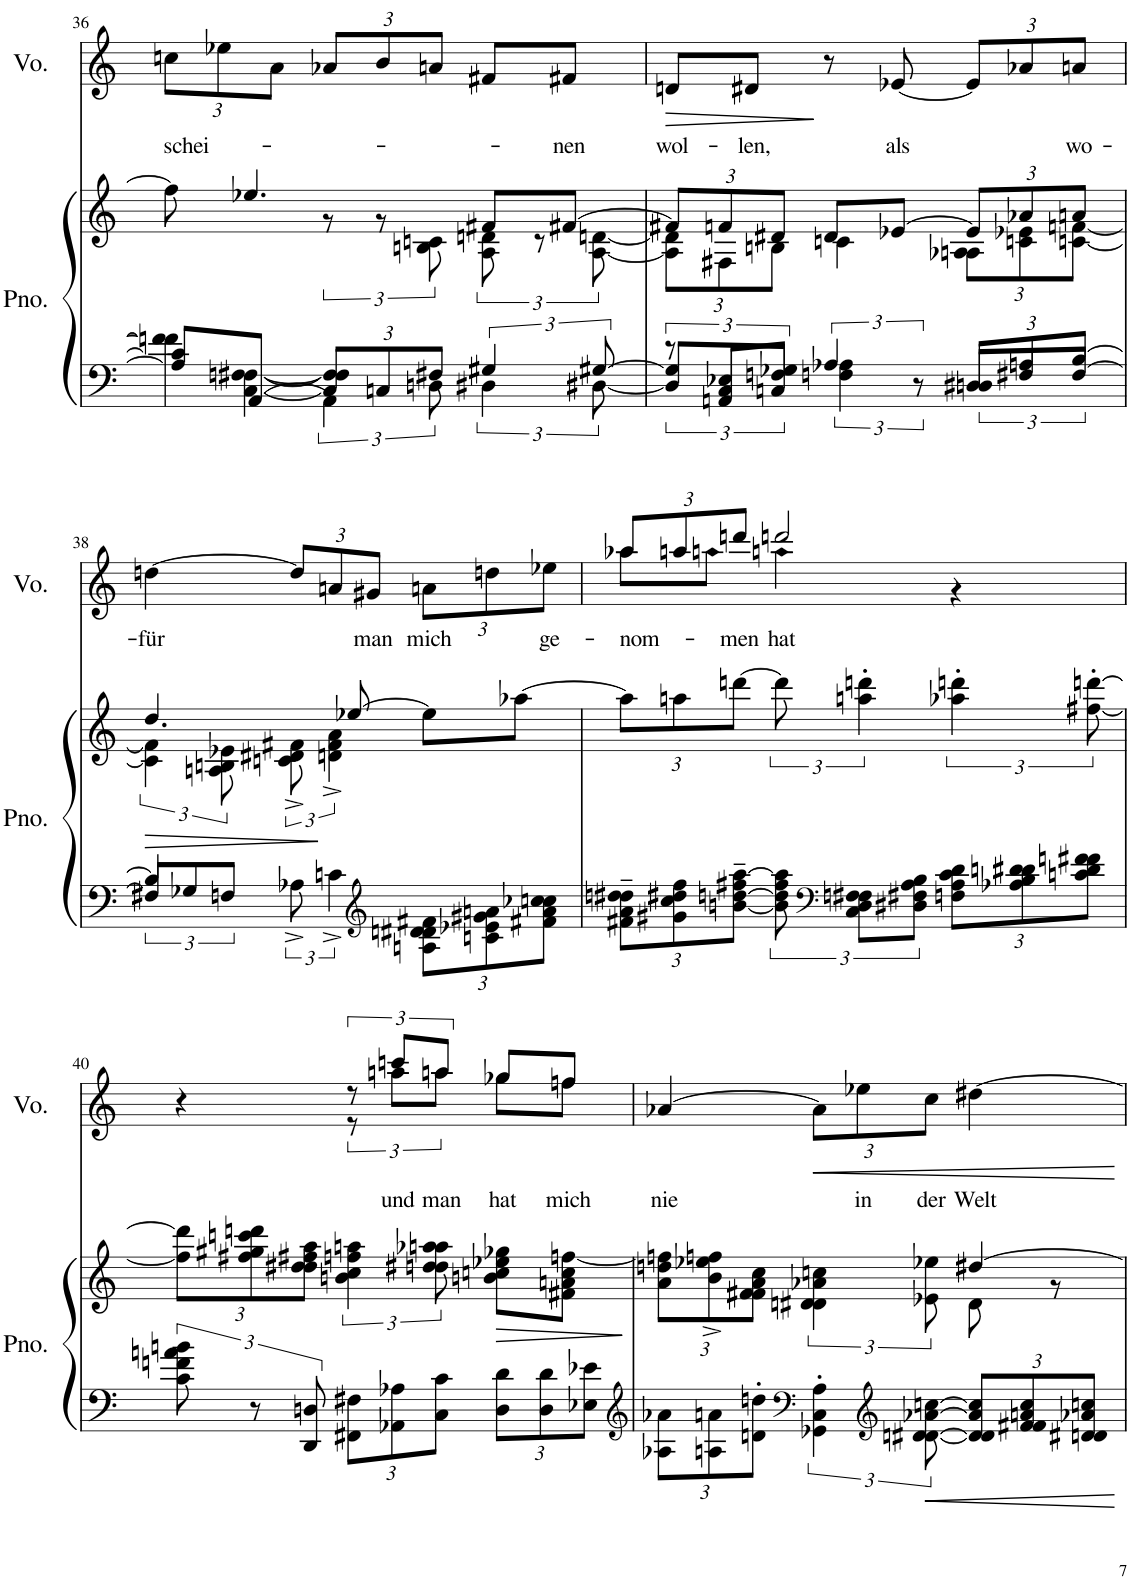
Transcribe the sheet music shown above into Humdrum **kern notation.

**kern	**kern	**dynam	**kern	**text	**dynam
*part2	*part2	*part2	*part1	*part1	*part1
*staff3	*staff2	*staff2/3	*staff1	*staff1	*staff1
*I"Piano	*	*	*I"Voz	*	*
*I'Pno.	*	*	*I'Vo.	*	*
!!LO:PB:g=z
*clefF4	*clefG2	*	*clefG2	*	*
*k[]	*k[]	*	*k[]	*	*
*M3/4	*M3/4	*	*M3/4	*	*
=36	=36	=36	=36	=36	=36
*^	*^	*	*	*	*
*	*	*	*	*	*Xbrackettup	*	*
!	!	!	!	!	!	!LO:LY:b	!
8fn\] 8f#\]L	8A/] 8c/]L	8ff\]	4ryy	.	12ccn\L	schei-	.
.	.	.	.	.	12ee-X\	.	.
[8C\ [8Fn\ [8F#X\J	[8AA/J	4.ee-X/	.	.	.	.	.
.	.	.	.	.	12a\J	.	.
*Xbrackettup	*brackettup	*	*	*	*	*	*
12C/] 12F/] 12F#/]L	6AA\]	.	12r	.	12a-X/L	.	.
12Cn/	.	.	12r	.	12b/	.	.
12F#X/J	12Dn\	.	12Bn\ 12cn\	.	12an/J	.	.
6G#X/	6D#X\	8f#X/L	12A\ 12dn\	.	8f#X/L	.	.
.	.	.	12r	.	.	.	.
!	!	!	!	!	!	!LO:LY:b	!
.	.	[8f#X/J	.	.	8f#X/J	-nen	.
[12G#X/	[12D#X\	.	[12A\ [12dn\	.	.	.	.
=37	=37	=37	=37	=37	=37	=37	=37
*	*	*Xbrackettup	*	*	*	*	*
!	!	!	!	!	!	!LO:LY:b	!LO:HP:b
12r	12D#/] 12G#/]L	12f#X/L]	12A\] 12d\]L	.	8dn/L	wol-	>
12E-X/L	12AAn/ 12C/	12fn/	12F#X\	.	.	.	.
!	!	!	!	!	!	!LO:LY:b	!
.	.	.	.	.	8d#X/J	-len,	.
12G-X/J	12Cn/ 12Fn/J	12d#X/J	12Bn\J	.	.	.	.
6A/	6Fn\ 6A-X\	8d#/L	4cn\	.	8r	.	]
!	!	!	!	!	!	!LO:LY:b	!
.	.	[8e-X/J	.	.	[8e-X/	als	.
12r	12ryy	.	.	.	.	.	.
*Xbrackettup	*brackettup	*	*	*	*	*	*
12D#X/L	12Dn/L	12e-/L]	12A-X\ 12An\L	.	12e-/L]	.	.
12An/	12F#X/	12a-X/	12cn\ 12e-X\	.	12a-X/	.	.
!	!	!	!	!	!	!LO:LY:b	!
[12B/J	[12F#/J	12an/J	[12cn\ [12fn\J	.	12an/J	wo-	.
!!LO:LB:g=z
=38	=38	=38	=38	=38	=38	=38	=38
*	*	*brackettup	*	*	*	*	*
!	!	!	!	!LO:HP:b	!	!LO:LY:b	!
12F#X/L]	4B/]	6c\] 6f\]	4.dd/	>	[4ddn\	-für	.
12G-X/	.	.	.	.	.	.	.
12Fn/J	.	12An\ 12Bn\ 12e-X\	.	.	.	.	.
8ryy	12A-X^\	12cn\^ 12d#X\^ 12f#X\^	.	.	12dd/L]	.	.
.	6cn^\	6dn\^ 6f#\^ 6a\^	.	.	12an/	.	.
4.ryy	.	.	[8ee-X/	.	.	.	.
!	!	!	!	!	!	!LO:LY:b	!
.	.	.	.	.	12g#X/J	man	.
*clefG2	*	*	*	*	*	*	*
*	*Xbrackettup	*	*	*	*	*	*
!	!	!	!	!	!	!LO:LY:b	!
.	12An\ 12dn\ 12d#X\ 12f#X\L	8ee-\L]	4ryy	.	12an\L	mich	.
.	12cn\ 12e-X\ 12g#X\ 12an\	.	.	.	12ddn\	.	.
.	.	[8aa-X\J	.	.	.	.	.
!	!	!	!	!	!	!LO:LY:b	!
.	12f#X\ 12a\ 12cc-X\ 12ccn\J	.	.	.	12ee-X\J	ge-	.
*v	*v	*	*	*	*	*	*
*	*v	*v	*	*	*	*
=39	=39	=39	=39	=39	=39
*	*Xbrackettup	*	*	*	*
*^	*	*	*	*	*
!	!	!	!	!	!LO:LY:b	!
*v	*v	*	*	*^	*	*
12f#X\~ 12a\~ 12ddn\~ 12dd#X\~L	12aa-\L]	.	12aa-X/L	8aa-\L	-nom-	.
12g#X\ 12cc\ 12dd#X\ 12ff\	12aan\	.	12aan/	.	.	.
.	.	.	.	8aan\J	.	.
!	!	!	!	!	!LO:LY:b	!
[12bn\~ [12ddn\~ 12ff#X\~ [12aa\~J	[12dddn\J	.	12dddn/J	.	-men	.
*brackettup	*brackettup	*	*	*	*	*
!	!	!	!	!	!LO:LY:b	!
12b\] 12dd\] 12ff#\ 12aa\]	12ddd\]	.	2dddn/	4aan\	hat	.
*clefF4	*	*	*	*	*	*
12C\ 12D\ 12Fn\ 12F#X\L	6aan\' 6dddn\'	.	.	.	.	.
12D#X\ 12F#X\ 12A\ 12B\J	.	.	.	.	.	.
*Xbrackettup	*	*	*	*	*	*
12Fn\ 12A\ 12c\ 12d\L	6aa-X\' 6dddn\'	.	.	4r	.	.
12A-X\ 12B\ 12dn\ 12d#X\	.	.	.	.	.	.
12cn\ 12d#\ 12fn\ 12f#X\J	[12ff#X\' [12dddn\'	.	.	.	.	.
!!LO:LB:g=z	!!
=40	=40	=40	=40	=40	=40	=40
*brackettup	*Xbrackettup	*	*	*	*	*
12c\ 12fn\ 12an\ 12bn\	12ff#\] 12ddd\]L	.	4r	4ryy	.	.
12r	12ff#X\ 12gg#X\ 12cccn\ 12dddn\	.	.	.	.	.
12DD/ 12Dn/	12dd#X\ 12dd#X\ 12ff#X\ 12aa\J	.	.	.	.	.
*Xbrackettup	*brackettup	*	*brackettup	*	*	*
12FF#X\ 12F#X\L	6bn\ 6cc\ 6ffn\ 6aan\	.	12r	12r	.	.
!	!	!	!	!	!LO:LY:b	!
12AA-X\ 12A-X\	.	.	12cccn/L	12aan\L	und	.
!	!	!	!	!	!LO:LY:b	!
12C\ 12c\J	12ddn\ 12dd#X\ 12aa-X\ 12aan\	.	12aan/J	12aa\J	man	.
!	!	!LO:HP:b	!	!	!LO:LY:b	!
12D\ 12d\L	8bn\ 8ccn\ 8ee-X\ 8gg-X\L	>	8gg-X/L	8gg-\L	hat	.
12D\ 12d\	.	.	.	.	.	.
!	!	!	!	!	!LO:LY:b	!
.	8f#X\ 8an\ 8cc\ [8ffn\J	.	8ff/J	8ffn\J	mich	.
12E-X\ 12e-X\J	.	.	.	.	.	.
*	*	*	*v	*v	*	*
.	.	]	.	.	.
=41	=41	=41	=41	=41	=41
*clefG2	*	*	*	*	*
*	*^	*	*	*	*
*	*	*Xbrackettup	*	*	*	*
!	!	!	!	!	!LO:LY:b	!
12A-X\ 12a-X\L	2ryy	12a\ 12ddn\ 12ffn\]L	.	[4a-X/	nie	.
12An\ 12an\	.	12b\^ 12ee-X\^ 12ffn\^	.	.	.	.
12dn\' 12ddn\'J	.	12f#X\ 12f#X\ 12a\ 12cc\J	.	.	.	.
*clefF4	*	*	*	*	*	*
*brackettup	*	*brackettup	*	*Xbrackettup	*	*
!	!	!	!	!	!	!LO:HP:b
6GG-X\' 6C\' 6A\'	.	6dn\ 6d#X\ 6a-X\ 6ccn\	.	12a-\L]	.	<
!	!	!	!	!	!LO:LY:b	!
.	.	.	.	12ee-X\	in	.
*clefG2	*	*	*	*	*	*
!	!	!	!	!	!LO:LY:b	!
[12dn\ [12d#X\ [12a-X\ [12ccn\	.	12e-X\ 12ee-X\	.	12cc\J	der	.
*Xbrackettup	*	*	*	*	*	*
!	!	!	!	!	!LO:LY:b	!
12d/] 12d#/] 12a-/] 12cc/]L	[4dd#X/	8d#\	.	[4dd#X\	Welt	.
12f#X/ 12f#X/ 12an/ 12cc/	.	.	.	.	.	.
.	.	8r	.	.	.	.
12dn/ 12d#X/ 12a-X/ 12ccn/J	.	.	.	.	.	.
*	*v	*v	*	*	*	*
.	.	]	.	.	[
=	=	=	=	=	=
*-	*-	*-	*-	*-	*-
